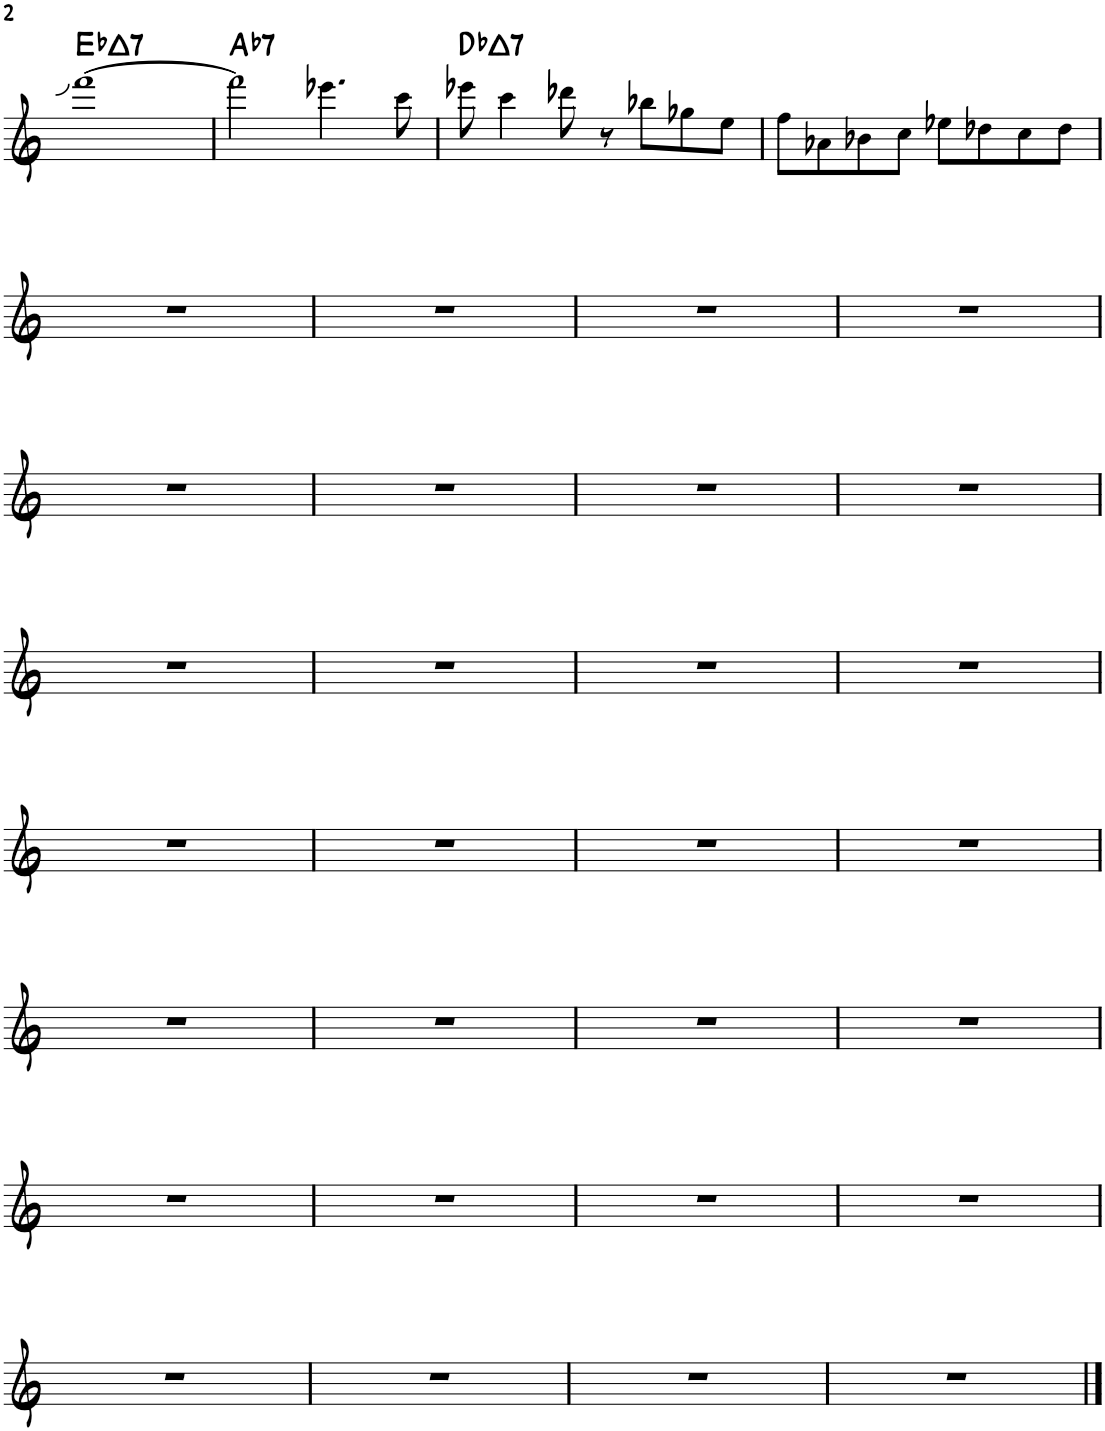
**kern	**harte
*part1	*part1
*staff1	*
*I"Tenor Saxophone	*
*I'T. Sax.	*
!!LO:PB:g=z
*clefG2	*
*Trd8c14	*
*k[]	*
*M4/4	*
=33	=33
!	!LO:H:kt=7
[1fff	Eb:maj7
=34	=34
!	!LO:H:kt=7
2fff\]	Ab:7
4.eee-X\	.
8ccc\	.
=35	=35
!	!LO:H:kt=7
8eee-X\	Db:maj7
4ccc\	.
8ddd-X\	.
8r	.
8bb-X\L	.
8gg-X\	.
8ee\J	.
=36	=36
8ff\L	.
8a-X\	.
8b-X\	.
8cc\J	.
8ee-X\L	.
8dd-X\	.
8cc\	.
8dd-\J	.
!!LO:LB:g=z
=37	=37
1r	.
=38	=38
1r	.
=39	=39
1r	.
=40	=40
1r	.
!!LO:LB:g=z
=41	=41
1r	.
=42	=42
1r	.
=43	=43
1r	.
=44	=44
1r	.
!!LO:LB:g=z
=45	=45
1r	.
=46	=46
1r	.
=47	=47
1r	.
=48	=48
1r	.
!!LO:LB:g=z
=49	=49
1r	.
=50	=50
1r	.
=51	=51
1r	.
=52	=52
1r	.
!!LO:LB:g=z
=53	=53
1r	.
=54	=54
1r	.
=55	=55
1r	.
=56	=56
1r	.
!!LO:LB:g=z
=57	=57
1r	.
=58	=58
1r	.
=59	=59
1r	.
=60	=60
1r	.
!!LO:LB:g=z
=61	=61
1r	.
=62	=62
1r	.
=63	=63
1r	.
=64	=64
1r	.
==	==
*-	*-
